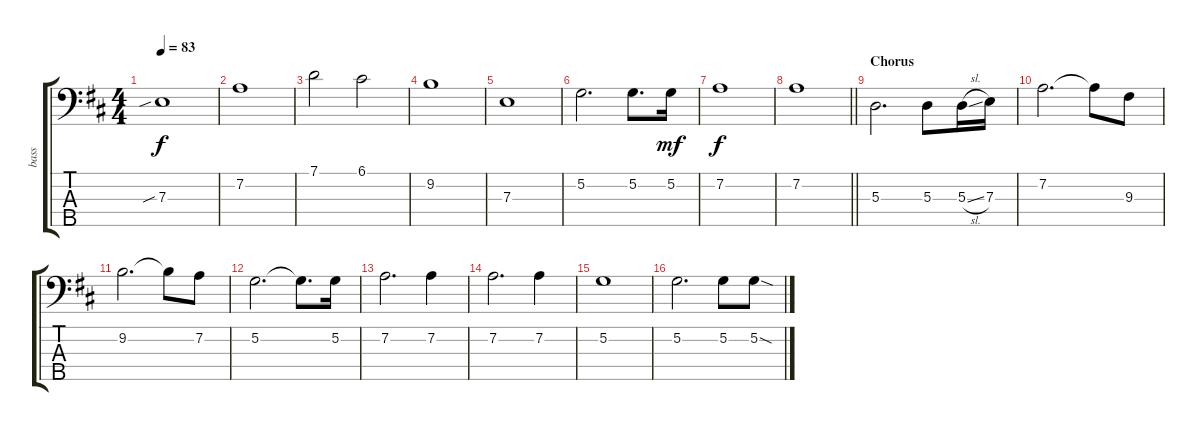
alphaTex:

\track ("bass" "bass") {instrument electricbassfinger}
\staff {score tabs}
\tuning (G2 D2 A1 E1 B0) {hide}
\ts (4 4)
\tempo 83
\clef f4
\ks d
7.3{sib}.1{dy f} |
7.2.1 |
7.1.2 6.1.2 |
9.2.1 |
7.3.1 |
5.2.2{d} 5.2.8{d} 5.2.16{dy mf} |
7.2.1{dy f} |
\barLineRight lightlight
7.2.1 |
\section ("" "Chorus")
5.3.2{d} 5.3.8 5.3{sl}.16 7.3.16 |
7.2.2{d} 7.2{t}.8 9.3.8 |
9.2.2{d} 9.2{t}.8 7.2.8 |
5.2.2{d} 5.2{t}.8{d} 5.2.16 |
7.2.2{d} 7.2.4 |
7.2.2{d} 7.2.4 |
5.2.1 |
5.2.2{d} 5.2.8 5.2{sod}.8
